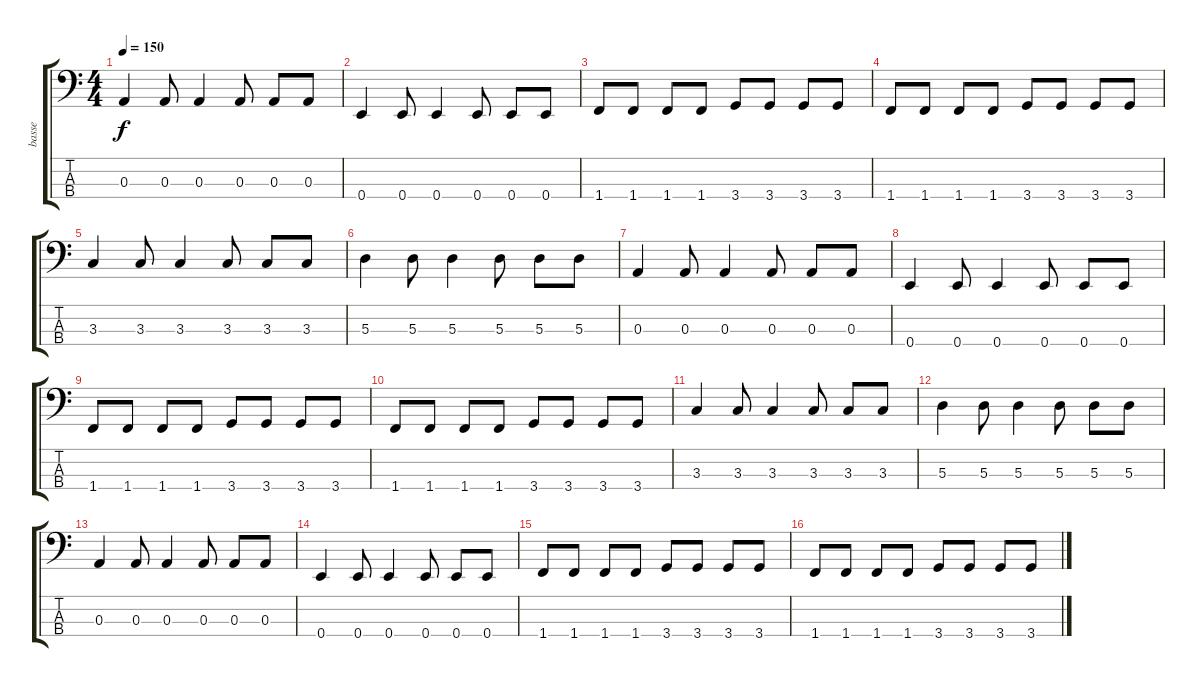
\track ("basse" "basse") {instrument electricbassfinger}
\staff {score tabs}
\tuning (G2 D2 A1 E1) {hide}
\ts (4 4)
\tempo 150
\clef f4
\ks c
0.3.4{dy f} 0.3.8 0.3.4 0.3.8 0.3.8 0.3.8 |
0.4.4 0.4.8 0.4.4 0.4.8 0.4.8 0.4.8 |
1.4.8 1.4.8 1.4.8 1.4.8 3.4.8 3.4.8 3.4.8 3.4.8 |
1.4.8 1.4.8 1.4.8 1.4.8 3.4.8 3.4.8 3.4.8 3.4.8 |
3.3.4 3.3.8 3.3.4 3.3.8 3.3.8 3.3.8 |
5.3.4 5.3.8 5.3.4 5.3.8 5.3.8 5.3.8 |
0.3.4 0.3.8 0.3.4 0.3.8 0.3.8 0.3.8 |
0.4.4 0.4.8 0.4.4 0.4.8 0.4.8 0.4.8 |
1.4.8 1.4.8 1.4.8 1.4.8 3.4.8 3.4.8 3.4.8 3.4.8 |
1.4.8 1.4.8 1.4.8 1.4.8 3.4.8 3.4.8 3.4.8 3.4.8 |
3.3.4 3.3.8 3.3.4 3.3.8 3.3.8 3.3.8 |
5.3.4 5.3.8 5.3.4 5.3.8 5.3.8 5.3.8 |
0.3.4 0.3.8 0.3.4 0.3.8 0.3.8 0.3.8 |
0.4.4 0.4.8 0.4.4 0.4.8 0.4.8 0.4.8 |
1.4.8 1.4.8 1.4.8 1.4.8 3.4.8 3.4.8 3.4.8 3.4.8 |
1.4.8 1.4.8 1.4.8 1.4.8 3.4.8 3.4.8 3.4.8 3.4.8
